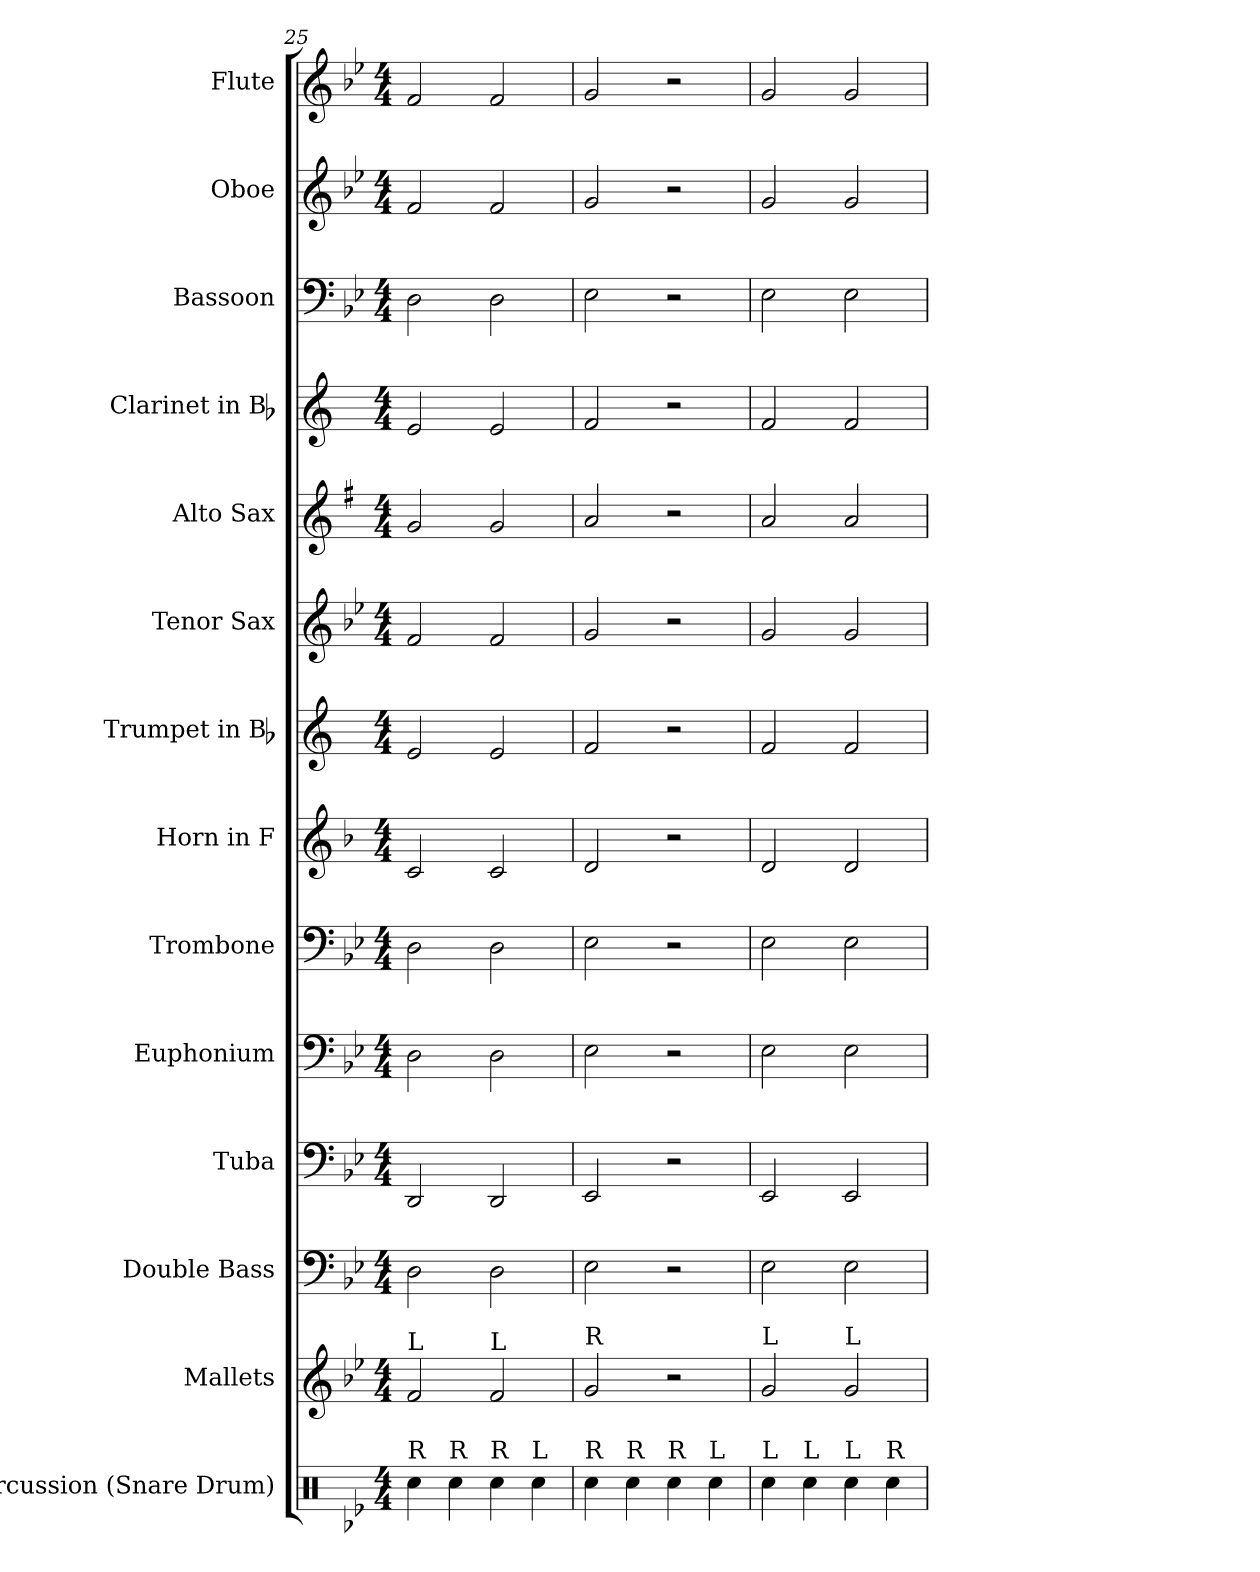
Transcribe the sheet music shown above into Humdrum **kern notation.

**kern	**kern	**kern	**kern	**kern	**kern	**kern	**kern	**kern	**kern	**kern	**kern	**kern	**kern
*part14	*part13	*part12	*part11	*part10	*part9	*part8	*part7	*part6	*part5	*part4	*part3	*part2	*part1
*staff14	*staff13	*staff12	*staff11	*staff10	*staff9	*staff8	*staff7	*staff6	*staff5	*staff4	*staff3	*staff2	*staff1
*I"Percussion (Snare Drum)	*I"Mallets	*I"Double Bass	*I"Tuba	*I"Euphonium	*I"Trombone	*I"Horn in F	*I"Trumpet in Bb	*I"Tenor Sax	*I"Alto Sax	*I"Clarinet in Bb	*I"Bassoon	*I"Oboe	*I"Flute
*I'Perc. (Snr. Drum)	*I'Mal.	*I'D.B.	*I'Tuba	*I'Euph.	*I'Tbn.	*I'Hn.	*	*I'T. Sx.	*I'A. Sx.	*	*I'Bsn.	*I'Ob.	*I'Fl.
!!LO:PB:g=z
*clefX	*clefG2	*clefF4	*clefF4	*clefF4	*clefF4	*clefG2	*clefG2	*clefG2	*clefG2	*clefG2	*clefF4	*clefG2	*clefG2
*	*	*ITrd7c12	*	*	*	*ITrd4c7	*ITrd1c2	*ITrd8c14	*ITrd5c9	*ITrd1c2	*	*	*
*k[b-e-]	*k[b-e-]	*k[b-e-]	*k[b-e-]	*k[b-e-]	*k[b-e-]	*k[b-e-]	*k[b-e-]	*k[b-e-]	*k[b-e-]	*k[b-e-]	*k[b-e-]	*k[b-e-]	*k[b-e-]
*B-:	*B-:	*B-:	*B-:	*B-:	*B-:	*B-:	*B-:	*B-:	*B-:	*B-:	*B-:	*B-:	*B-:
*M4/4	*M4/4	*M4/4	*M4/4	*M4/4	*M4/4	*M4/4	*M4/4	*M4/4	*M4/4	*M4/4	*M4/4	*M4/4	*M4/4
=25	=25	=25	=25	=25	=25	=25	=25	=25	=25	=25	=25	=25	=25
!	!LO:TX:a:t=L	!	!	!	!	!	!	!	!	!	!	!	!
!LO:TX:a:t=R	!	!	!	!	!	!	!	!	!	!	!	!	!
4Rcc\	2f/	2DD\	2DD/	2D\	2D\	2F/	2d/	2F/	2B-/	2d/	2D\	2f/	2f/
!LO:TX:a:t=R	!	!	!	!	!	!	!	!	!	!	!	!	!
4Rcc\	.	.	.	.	.	.	.	.	.	.	.	.	.
!	!LO:TX:a:t=L	!	!	!	!	!	!	!	!	!	!	!	!
!LO:TX:a:t=R	!	!	!	!	!	!	!	!	!	!	!	!	!
4Rcc\	2f/	2DD\	2DD/	2D\	2D\	2F/	2d/	2F/	2B-/	2d/	2D\	2f/	2f/
!LO:TX:a:t=L	!	!	!	!	!	!	!	!	!	!	!	!	!
4Rcc\	.	.	.	.	.	.	.	.	.	.	.	.	.
=26	=26	=26	=26	=26	=26	=26	=26	=26	=26	=26	=26	=26	=26
!	!LO:TX:a:t=R	!	!	!	!	!	!	!	!	!	!	!	!
!LO:TX:a:t=R	!	!	!	!	!	!	!	!	!	!	!	!	!
4Rcc\	2g/	2EE-\	2EE-/	2E-\	2E-\	2G/	2e-/	2G/	2c/	2e-/	2E-\	2g/	2g/
!LO:TX:a:t=R	!	!	!	!	!	!	!	!	!	!	!	!	!
4Rcc\	.	.	.	.	.	.	.	.	.	.	.	.	.
!LO:TX:a:t=R	!	!	!	!	!	!	!	!	!	!	!	!	!
4Rcc\	2r	2r	2r	2r	2r	2r	2r	2r	2r	2r	2r	2r	2r
!LO:TX:a:t=L	!	!	!	!	!	!	!	!	!	!	!	!	!
4Rcc\	.	.	.	.	.	.	.	.	.	.	.	.	.
=27	=27	=27	=27	=27	=27	=27	=27	=27	=27	=27	=27	=27	=27
!	!LO:TX:a:t=L	!	!	!	!	!	!	!	!	!	!	!	!
!LO:TX:a:t=L	!	!	!	!	!	!	!	!	!	!	!	!	!
4Rcc\	2g/	2EE-\	2EE-/	2E-\	2E-\	2G/	2e-/	2G/	2c/	2e-/	2E-\	2g/	2g/
!LO:TX:a:t=L	!	!	!	!	!	!	!	!	!	!	!	!	!
4Rcc\	.	.	.	.	.	.	.	.	.	.	.	.	.
!	!LO:TX:a:t=L	!	!	!	!	!	!	!	!	!	!	!	!
!LO:TX:a:t=L	!	!	!	!	!	!	!	!	!	!	!	!	!
4Rcc\	2g/	2EE-\	2EE-/	2E-\	2E-\	2G/	2e-/	2G/	2c/	2e-/	2E-\	2g/	2g/
!LO:TX:a:t=R	!	!	!	!	!	!	!	!	!	!	!	!	!
4Rcc\	.	.	.	.	.	.	.	.	.	.	.	.	.
=	=	=	=	=	=	=	=	=	=	=	=	=	=
*-	*-	*-	*-	*-	*-	*-	*-	*-	*-	*-	*-	*-	*-
